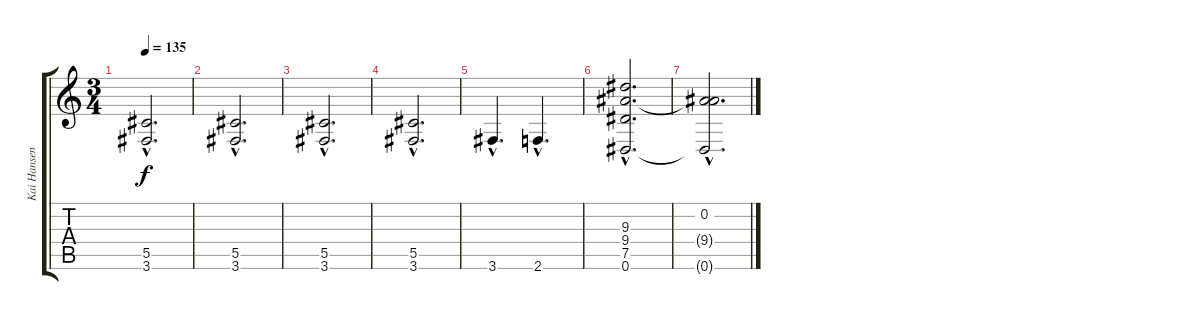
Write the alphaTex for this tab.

\track ("Kai Hansen" "Kai Hansen") {instrument overdrivenguitar}
\staff {score tabs}
\tuning (Eb4 Bb3 Gb3 Db3 Ab2 Eb2) {hide}
\ts (3 4)
\tempo 135
\clef g2
\ks c
(5.5{hac} 3.6{hac}).2{d dy f} |
(5.5{hac} 3.6{hac}).2{d} |
(5.5{hac} 3.6{hac}).2{d} |
(5.5{hac} 3.6{hac}).2{d} |
3.6{hac}.4{d} 2.6{hac}.4{d} |
(9.3{hac} 9.4{hac} 7.5{hac} 0.6{hac}).2{d} |
(0.2{hac} 9.4{hac t} 0.6{hac t}).2{d}
